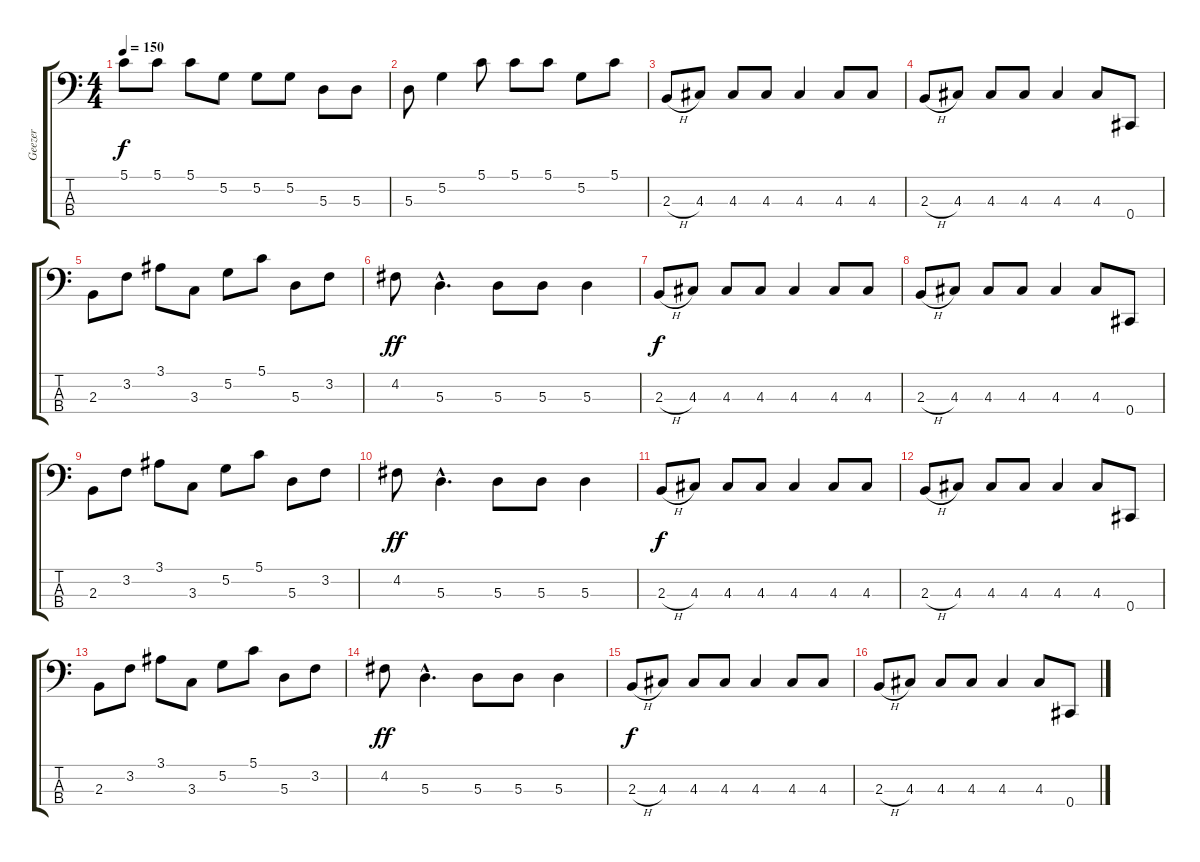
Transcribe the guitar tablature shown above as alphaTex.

\track ("Geezer" "Geezer") {instrument electricbassfinger}
\staff {score tabs}
\tuning (G2 D2 A1 Db1) {hide}
\ts (4 4)
\tempo 150
\clef f4
\ks c
5.1.8{dy f} 5.1.8 5.1.8 5.2.8 5.2.8 5.2.8 5.3.8 5.3.8 |
5.3.8 5.2.4 5.1.8 5.1.8 5.1.8 5.2.8 5.1.8 |
2.3{h}.8 4.3.8 4.3.8 4.3.8 4.3.4 4.3.8 4.3.8 |
2.3{h}.8 4.3.8 4.3.8 4.3.8 4.3.4 4.3.8 0.4.8 |
2.3.8 3.2.8 3.1.8 3.3.8 5.2.8 5.1.8 5.3.8 3.2.8 |
4.2.8{dy ff} 5.3{hac}.4{d} 5.3.8 5.3.8 5.3.4 |
2.3{h}.8{dy f} 4.3.8 4.3.8 4.3.8 4.3.4 4.3.8 4.3.8 |
2.3{h}.8 4.3.8 4.3.8 4.3.8 4.3.4 4.3.8 0.4.8 |
2.3.8 3.2.8 3.1.8 3.3.8 5.2.8 5.1.8 5.3.8 3.2.8 |
4.2.8{dy ff} 5.3{hac}.4{d} 5.3.8 5.3.8 5.3.4 |
2.3{h}.8{dy f} 4.3.8 4.3.8 4.3.8 4.3.4 4.3.8 4.3.8 |
2.3{h}.8 4.3.8 4.3.8 4.3.8 4.3.4 4.3.8 0.4.8 |
2.3.8 3.2.8 3.1.8 3.3.8 5.2.8 5.1.8 5.3.8 3.2.8 |
4.2.8{dy ff} 5.3{hac}.4{d} 5.3.8 5.3.8 5.3.4 |
2.3{h}.8{dy f} 4.3.8 4.3.8 4.3.8 4.3.4 4.3.8 4.3.8 |
2.3{h}.8 4.3.8 4.3.8 4.3.8 4.3.4 4.3.8 0.4.8
